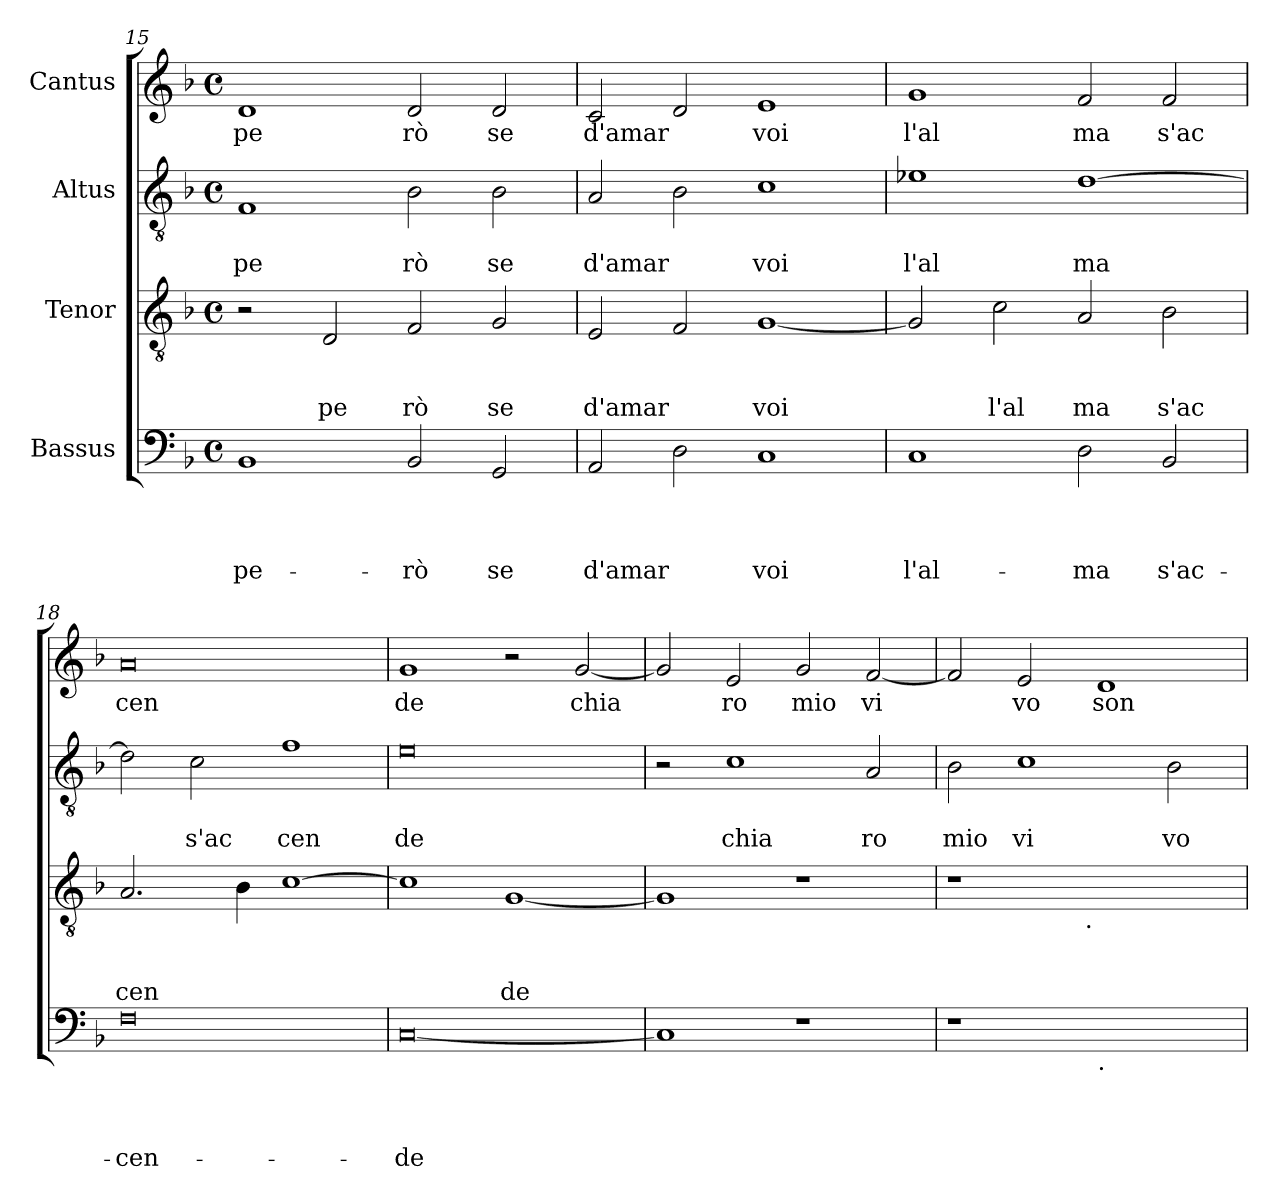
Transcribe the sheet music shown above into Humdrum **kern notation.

**kern	**text	**text	**text	**text	**kern	**text	**text	**text	**kern	**text	**text	**kern	**text
*part4	*part4	*part4	*part4	*part4	*part3	*part3	*part3	*part3	*part2	*part2	*part2	*part1	*part1
*staff4	*staff4	*staff4	*staff4	*staff4	*staff3	*staff3	*staff3	*staff3	*staff2	*staff2	*staff2	*staff1	*staff1
*I"Bassus	*	*	*	*	*I"Tenor	*	*	*	*I"Altus	*	*	*I"Cantus	*
*clefF4	*	*	*	*	*clefGv2	*	*	*	*clefGv2	*	*	*clefG2	*
*k[b-]	*	*	*	*	*k[b-]	*	*	*	*k[b-]	*	*	*k[b-]	*
*F:	*	*	*	*	*F:	*	*	*	*F:	*	*	*F:	*
*M4/4	*	*	*	*	*M4/4	*	*	*	*M4/4	*	*	*M4/4	*
*met(c)	*	*	*	*	*met(c)	*	*	*	*met(c)	*	*	*met(c)	*
=15	=15	=15	=15	=15	=15	=15	=15	=15	=15	=15	=15	=15	=15
!	!	!	!	!LO:LY:b	!	!	!	!	!	!	!LO:LY:b	!	!LO:LY:b
1BB-	.	.	.	pe-	2r	.	.	.	1F	.	pe	1d	pe
!	!	!	!	!	!	!	!	!LO:LY:b	!	!	!	!	!
.	.	.	.	.	2D/	.	.	pe	.	.	.	.	.
!	!	!	!	!LO:LY:b	!	!	!	!LO:LY:b	!	!	!LO:LY:b	!	!LO:LY:b
2BB-/	.	.	.	-rò	2F/	.	.	rò	2B-\	.	rò	2d/	rò
!	!	!	!	!LO:LY:b	!	!	!	!LO:LY:b	!	!	!LO:LY:b	!	!LO:LY:b
2GG/	.	.	.	se	2G/	.	.	se	2B-\	.	se	2d/	se
=16	=16	=16	=16	=16	=16	=16	=16	=16	=16	=16	=16	=16	=16
!	!	!	!	!LO:LY:b	!	!	!	!LO:LY:b	!	!	!LO:LY:b	!	!LO:LY:b
2AA/	.	.	.	d'amar	2E/	.	.	d'amar	2A/	.	d'amar	2c/	d'amar
2D\	.	.	.	.	2F/	.	.	.	2B-\	.	.	2d/	.
!	!	!	!	!LO:LY:b	!	!	!	!LO:LY:b	!	!	!LO:LY:b	!	!LO:LY:b
1C	.	.	.	voi	[<1G	.	.	voi	1c	.	voi	1e	voi
=17	=17	=17	=17	=17	=17	=17	=17	=17	=17	=17	=17	=17	=17
!	!	!	!	!LO:LY:b	!	!	!	!	!	!	!LO:LY:b	!	!LO:LY:b
1C	.	.	.	l'al-	2G/]	.	.	.	1e-X	.	l'al	1g	l'al
!	!	!	!	!	!	!	!	!LO:LY:b	!	!	!	!	!
.	.	.	.	.	2c\	.	.	l'al	.	.	.	.	.
!	!	!	!	!LO:LY:b	!	!	!	!LO:LY:b	!	!	!LO:LY:b	!	!LO:LY:b
2D\	.	.	.	-ma	2A/	.	.	ma	[>1d	.	ma	2f/	ma
!	!	!	!	!LO:LY:b	!	!	!	!LO:LY:b	!	!	!	!	!LO:LY:b
2BB-/	.	.	.	s'ac-	2B-\	.	.	s'ac	.	.	.	2f/	s'ac
=18	=18	=18	=18	=18	=18	=18	=18	=18	=18	=18	=18	=18	=18
!	!	!	!	!LO:LY:b	!	!	!	!LO:LY:b	!	!	!	!	!LO:LY:b
0F	.	.	.	-cen-	2.A/	.	.	cen	2d\]	.	.	0a	cen
!	!	!	!	!	!	!	!	!	!	!	!LO:LY:b	!	!
.	.	.	.	.	.	.	.	.	2c\	.	s'ac	.	.
.	.	.	.	.	4B-\	.	.	.	.	.	.	.	.
!	!	!	!	!	!	!	!	!	!	!	!LO:LY:b	!	!
.	.	.	.	.	[>1c	.	.	.	1f	.	cen	.	.
!!LO:PB:g=z
=19	=19	=19	=19	=19	=19	=19	=19	=19	=19	=19	=19	=19	=19
!	!	!	!	!LO:LY:b	!	!	!	!	!	!	!LO:LY:b	!	!LO:LY:b
[<0C	.	.	.	-de	1c]	.	.	.	0e	.	de	1g	de
!	!	!	!	!	!	!	!	!LO:LY:b	!	!	!	!	!
.	.	.	.	.	[<1G	.	.	de	.	.	.	2r	.
!	!	!	!	!	!	!	!	!	!	!	!	!	!LO:LY:b
.	.	.	.	.	.	.	.	.	.	.	.	[<2g/	chia
=20	=20	=20	=20	=20	=20	=20	=20	=20	=20	=20	=20	=20	=20
1C]	.	.	.	.	1G]	.	.	.	2r	.	.	2g/]	.
!	!	!	!	!	!	!	!	!	!	!	!LO:LY:b	!	!LO:LY:b
.	.	.	.	.	.	.	.	.	1c	.	chia	2e/	ro
!	!	!	!	!	!	!	!	!	!	!	!	!	!LO:LY:b
1r	.	.	.	.	1r	.	.	.	.	.	.	2g/	mio
!	!	!	!	!	!	!	!	!	!	!	!LO:LY:b	!	!LO:LY:b
.	.	.	.	.	.	.	.	.	2A/	.	ro	[<2f/	vi
=21	=21	=21	=21	=21	=21	=21	=21	=21	=21	=21	=21	=21	=21
!	!	!	!	!	!	!	!	!	!	!	!LO:LY:b	!	!
*	*	*	*	*	*^	*	*	*	*	*	*	*	*
1r	.	.	.	.	1r	2ryy	.	.	.	2B-\	.	mio	2f/]	.
!	!	!	!	!	!	!	!	!	!	!	!	!LO:LY:b	!	!LO:LY:b
.	.	.	.	.	.	4...ryy	.	.	.	1c	.	vi	2e/	vo
!	!	!	!	!	!	!LO:TX:b:t=.	!	!	!	!	!	!	!	!
.	.	.	.	.	.	1ryy	.	.	.	.	.	.	.	.
!LO:TX:b:t=.	!	!	!	!	!	!	!	!	!	!	!	!	!	!
!	!	!	!	!	!	!	!	!	!	!	!	!	!	!LO:LY:b
1ryy	.	.	.	.	1ryy	.	.	.	.	.	.	.	1d	son
!	!	!	!	!	!	!	!	!	!	!	!	!LO:LY:b	!	!
.	.	.	.	.	.	.	.	.	.	2B-\	.	vo	.	.
.	.	.	.	.	.	32ryy	.	.	.	.	.	.	.	.
*	*	*	*	*	*v	*v	*	*	*	*	*	*	*	*
=	=	=	=	=	=	=	=	=	=	=	=	=	=
*-	*-	*-	*-	*-	*-	*-	*-	*-	*-	*-	*-	*-	*-
